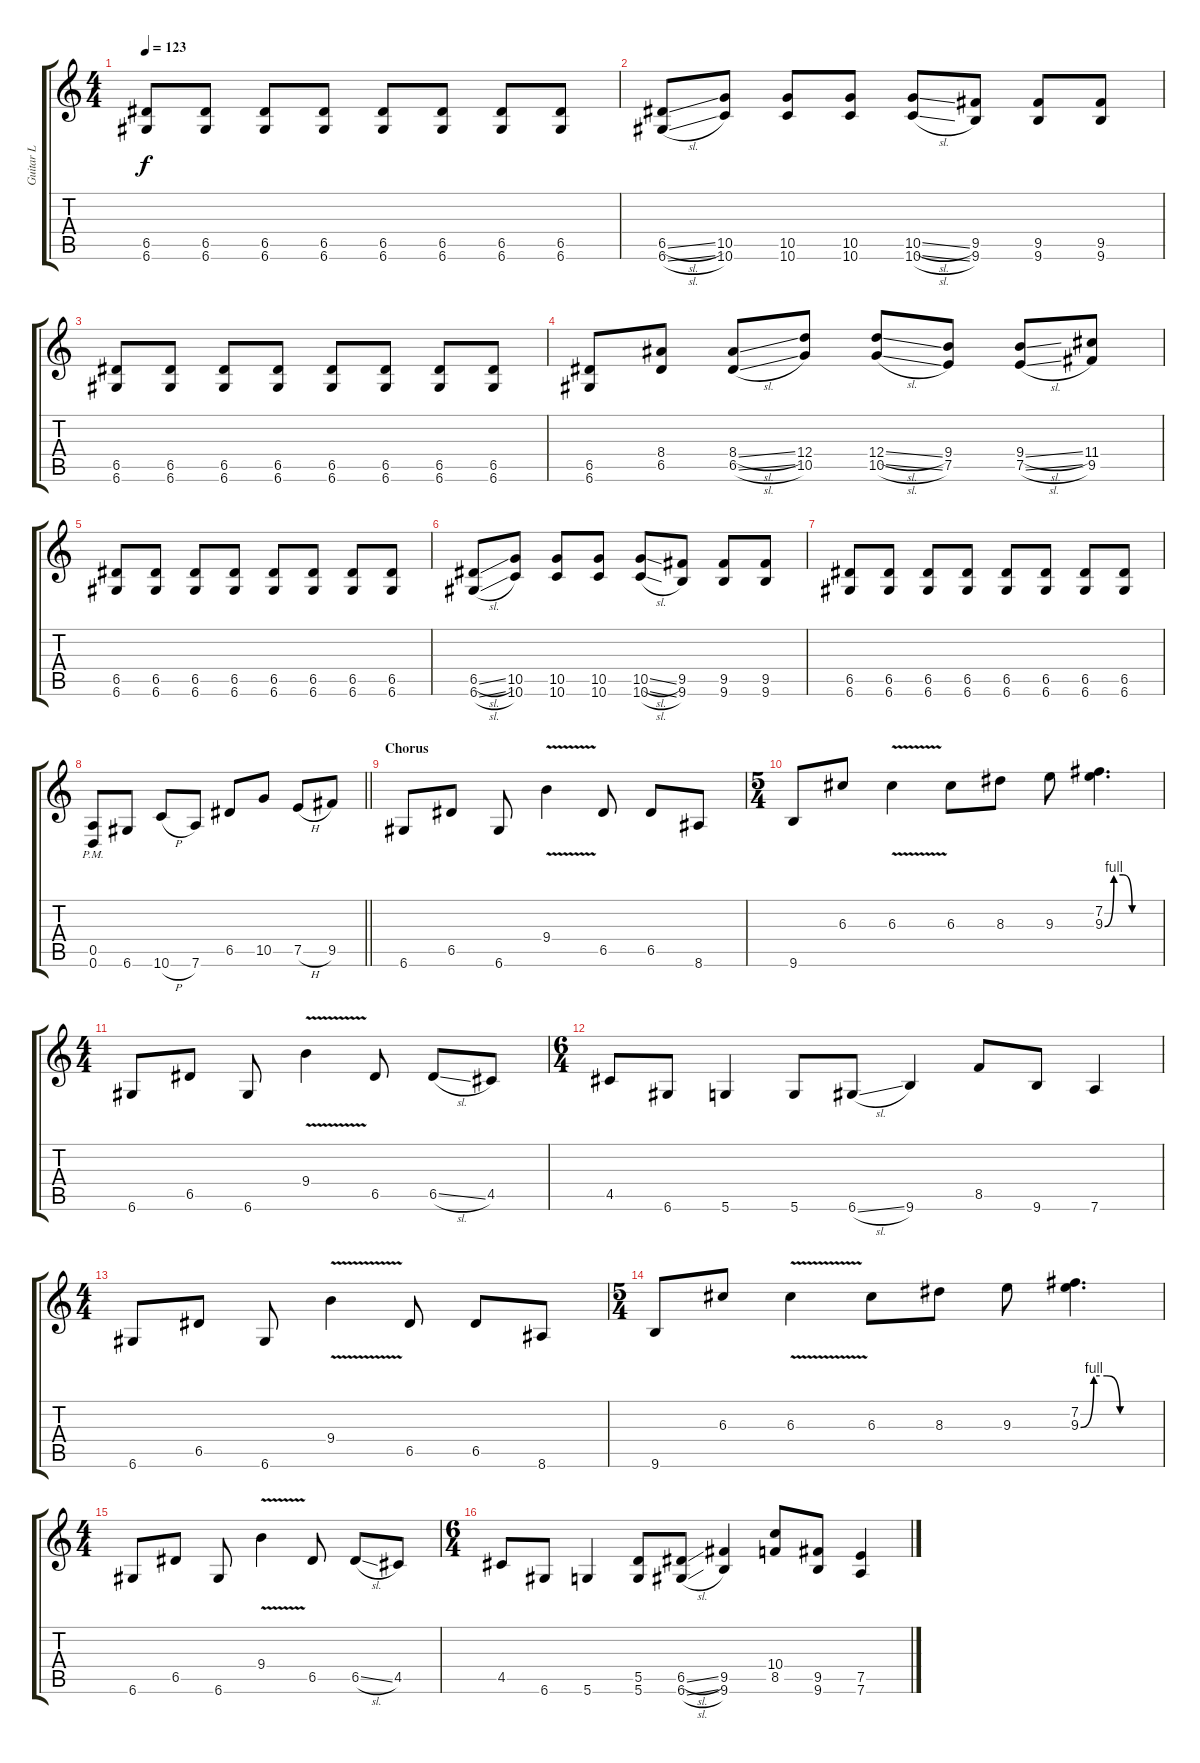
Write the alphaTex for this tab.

\track ("Guitar L" "Guitar L") {instrument distortionguitar}
\staff {score tabs}
\tuning (E4 B3 G3 D3 A2 D2) {hide}
\ts (4 4)
\tempo 123
\clef g2
\ks c
(6.5 6.6).8{dy f} (6.5 6.6).8 (6.5 6.6).8 (6.5 6.6).8 (6.5 6.6).8 (6.5 6.6).8 (6.5 6.6).8 (6.5 6.6).8 |
(6.5{sl} 6.6{sl}).8 (10.5 10.6).8 (10.5 10.6).8 (10.5 10.6).8 (10.5{sl} 10.6{sl}).8 (9.5 9.6).8 (9.5 9.6).8 (9.5 9.6).8 |
(6.5 6.6).8 (6.5 6.6).8 (6.5 6.6).8 (6.5 6.6).8 (6.5 6.6).8 (6.5 6.6).8 (6.5 6.6).8 (6.5 6.6).8 |
(6.5 6.6).8 (8.4 6.5).8 (8.4{sl} 6.5{sl}).8 (12.4 10.5).8 (12.4{sl} 10.5{sl}).8 (9.4 7.5).8 (9.4{sl} 7.5{sl}).8 (11.4 9.5).8 |
(6.5 6.6).8 (6.5 6.6).8 (6.5 6.6).8 (6.5 6.6).8 (6.5 6.6).8 (6.5 6.6).8 (6.5 6.6).8 (6.5 6.6).8 |
(6.5{sl} 6.6{sl}).8 (10.5 10.6).8 (10.5 10.6).8 (10.5 10.6).8 (10.5{sl} 10.6{sl}).8 (9.5 9.6).8 (9.5 9.6).8 (9.5 9.6).8 |
(6.5 6.6).8 (6.5 6.6).8 (6.5 6.6).8 (6.5 6.6).8 (6.5 6.6).8 (6.5 6.6).8 (6.5 6.6).8 (6.5 6.6).8 |
\barLineRight lightlight
(0.5{pm} 0.6{pm}).8 6.6.8 10.6{h}.8 7.6.8 6.5.8 10.5.8 7.5{h}.8 9.5.8 |
\section ("" "Chorus")
6.6.8 6.5.8 6.6.8 9.4{v}.4 6.5.8 6.5.8 8.6.8 |
\ts (5 4)
9.6.8 6.3.8 6.3{v}.4 6.3.8 8.3.8 9.3.8 (7.2 9.3{be (custom 0 0 10 4 20 4 30 0 60 0)}).4{d} |
\ts (4 4)
6.6.8 6.5.8 6.6.8 9.4{v}.4 6.5.8 6.5{sl}.8 4.5.8 |
\ts (6 4)
4.5.8 6.6.8 5.6.4 5.6.8 6.6{sl}.8 9.6.4 8.5.8 9.6.8 7.6.4 |
\ts (4 4)
6.6.8 6.5.8 6.6.8 9.4{v}.4 6.5.8 6.5.8 8.6.8 |
\ts (5 4)
9.6.8 6.3.8 6.3{v}.4 6.3.8 8.3.8 9.3.8 (7.2 9.3{be (custom 0 0 10 4 20 4 30 0 60 0)}).4{d} |
\ts (4 4)
6.6.8 6.5.8 6.6.8 9.4{v}.4 6.5.8 6.5{sl}.8 4.5.8 |
\ts (6 4)
4.5.8 6.6.8 5.6.4 (5.5 5.6).8 (6.5{sl} 6.6{sl}).8 (9.5 9.6).4 (10.4 8.5).8 (9.5 9.6).8 (7.5 7.6).4
